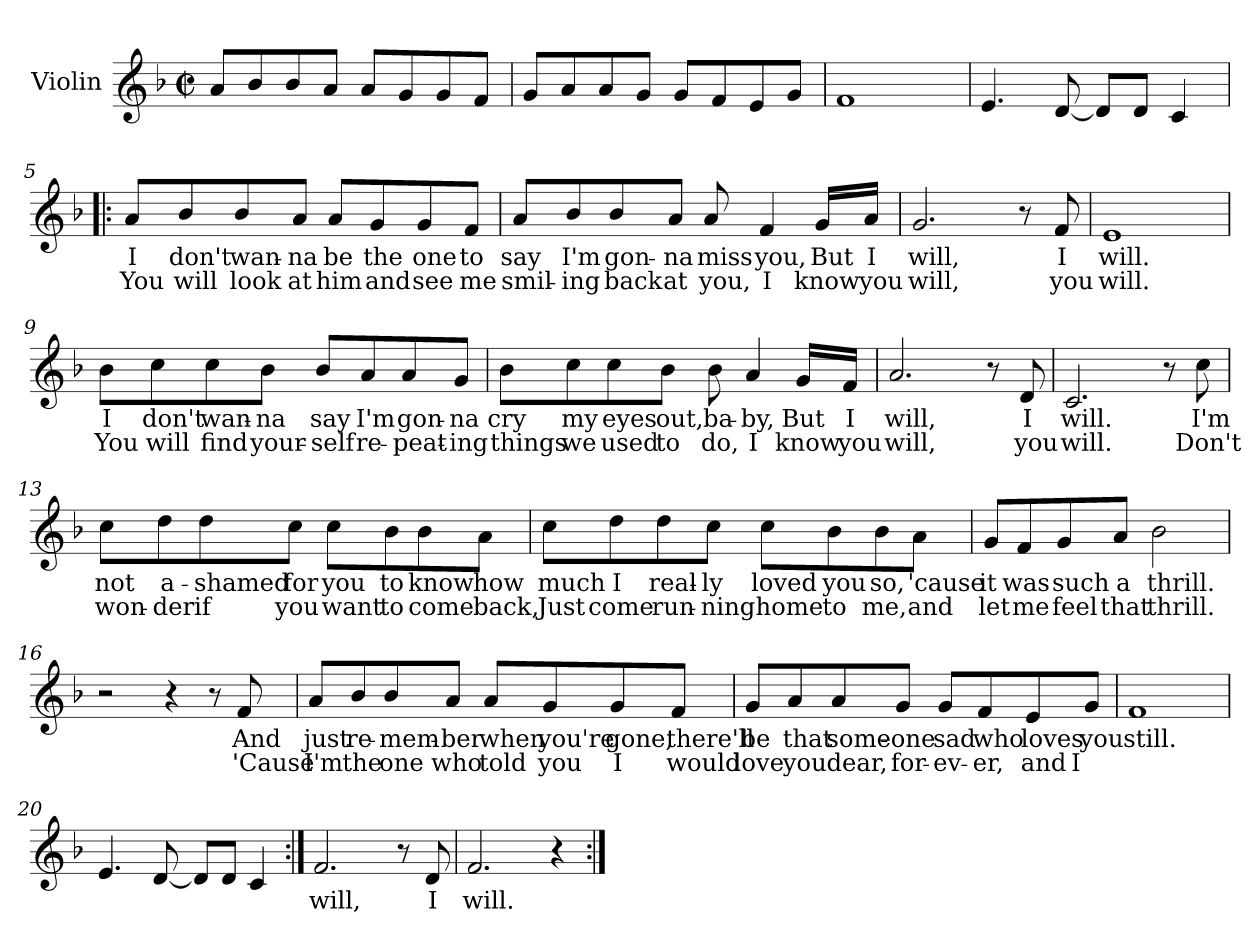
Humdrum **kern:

**kern	**text	**text
*part1	*part1	*part1
*staff1	*staff1	*staff1
*I"Violin	*	*
*I'Vln	*	*
*clefG2	*	*
*k[b-]	*	*
*F:	*	*
*M2/2	*	*
*met(c|)	*	*
=1	=1	=1
8a/L	.	.
8b-/	.	.
8b-/	.	.
8a/J	.	.
8a/L	.	.
8g/	.	.
8g/	.	.
8f/J	.	.
=2	=2	=2
8g/L	.	.
8a/	.	.
8a/	.	.
8g/J	.	.
8g/L	.	.
8f/	.	.
8e/	.	.
8g/J	.	.
=3	=3	=3
1f	.	.
=4	=4	=4
4.e/	.	.
[8d/	.	.
8d/L]	.	.
8d/J	.	.
4c/	.	.
!!LO:LB:g=z
=5!|:	=5!|:	=5!|:
8a/L	I	You
8b-/	don't	will
8b-/	wan-	look
8a/J	-na	at
8a/L	be	him
8g/	the	and
8g/	one	see
8f/J	to	me
=6	=6	=6
8a/L	say	smil-
8b-/	I'm	-ing
8b-/	gon-	back
8a/J	-na	at
8a/	miss	you,
4f/	you,	I
16g/LL	But	know
16a/JJ	I	you
=7	=7	=7
2.g/	will,	will,
8r	.	.
8f/	I	you
=8	=8	=8
1e	will.	will.
!!LO:LB:g=z
=9	=9	=9
8b-\L	I	You
8cc\	don't	will
8cc\	wan-	find
8b-\J	-na	your-
8b-/L	say	-self
8a/	I'm	re-
8a/	gon-	-peat-
8g/J	-na	-ing
=10	=10	=10
8b-\L	cry	things
8cc\	my	we
8cc\	eyes	used
8b-\J	out,	to
8b-\	ba-	do,
4a/	-by,	I
16g/LL	But	know
16f/JJ	I	you
!!LO:LB:g=z
=11	=11	=11
2.a/	will,	will,
8r	.	.
8d/	I	you
=12	=12	=12
2.c/	will.	will.
8r	.	.
8cc\	I'm	Don't
=13	=13	=13
8cc\L	not	won-
8dd\	a-	-der
8dd\	-shamed	if
8cc\J	for	you
8cc\L	you	want
8b-\	to	to
8b-\	know	come
8a\J	how	back,
!!LO:LB:g=z
=14	=14	=14
8cc\L	much	Just
8dd\	I	come
8dd\	real-	run-
8cc\J	-ly	-ning
8cc\L	loved	home
8b-\	you	to
8b-\	so,	me,
8a\J	'cause	and
=15	=15	=15
8g/L	it	let
8f/	was	me
8g/	such	feel
8a/J	a	that
2b-\	thrill.	thrill.
=16	=16	=16
2r	.	.
4r	.	.
8r	.	.
8f/	And	'Cause
!!LO:LB:g=z
=17	=17	=17
8a/L	just	I'm
8b-/	re-	the
8b-/	-mem-	one
8a/J	-ber	who
8a/L	when	told
8g/	you're	you
8g/	gone,	I
8f/J	there'll	would
=18	=18	=18
8g/L	be	love
8a/	that	you
8a/	some-	dear,
8g/J	-one	for-
8g/L	sad	-ev-
8f/	who	-er,
8e/	loves	and
8g/J	you	I
!!LO:LB:g=z
=19	=19	=19
1f	still.	.
=20	=20	=20
4.e/	.	.
[8d/	.	.
8d/L]	.	.
8d/J	.	.
4c/	.	.
=21:|!	=21:|!	=21:|!
2.f/	will,	.
8r	.	.
8d/	I	.
=22	=22	=22
2.f/	will.	.
4r	.	.
=:|!	=:|!	=:|!
*-	*-	*-
